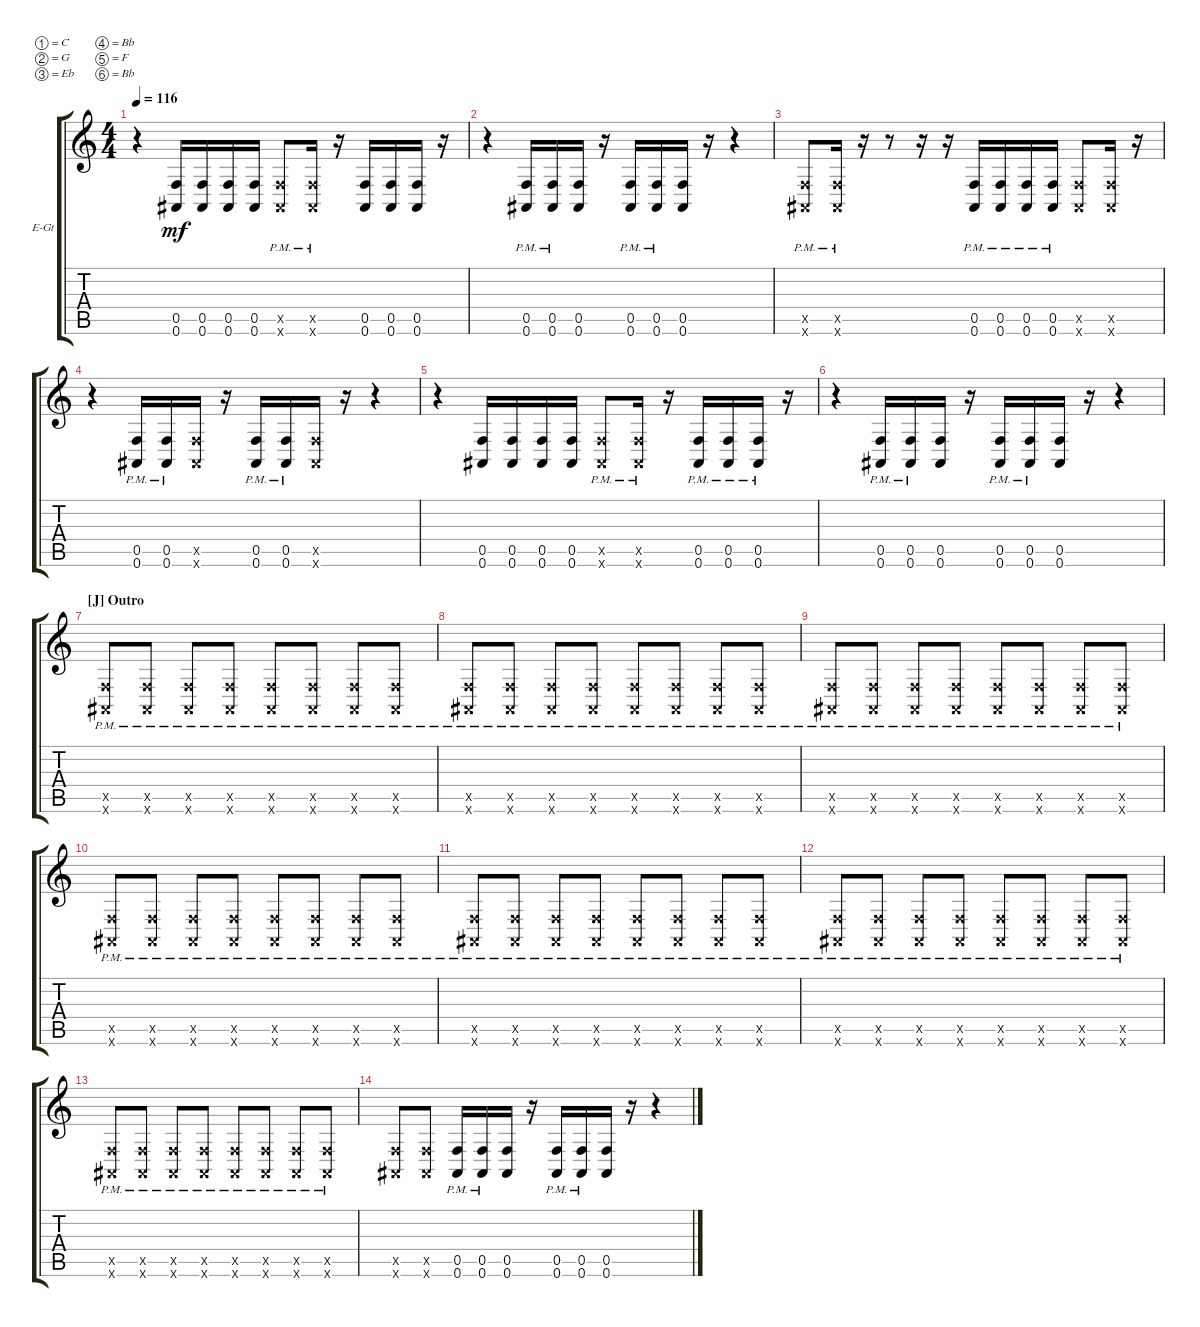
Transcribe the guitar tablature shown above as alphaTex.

\defaultSystemsLayout 4
\bracketExtendMode groupsimilarinstruments
\firstSystemTrackNameOrientation horizontal
\otherSystemsTrackNameOrientation horizontal
\track ("Guitar 2" "E-Gt") {instrument electricguitarclean}
\staff {score tabs}
\tuning (C4 G3 Eb3 Bb2 F2 Bb1)
\ts (4 4)
\tempo 116
\clef g2
\ks c
r.4{dy mf} (0.6 0.5).16 (0.6 0.5).16 (0.6 0.5).16 (0.6 0.5).16 (0.6{pm x} 0.5{pm x}).8 (0.6{pm x} 0.5{pm x}).16 r.16 (0.6 0.5).16 (0.6 0.5).16 (0.6 0.5).16 r.16 |
r.4 (0.6{pm} 0.5{pm}).16 (0.6{pm} 0.5{pm}).16 (0.6 0.5).16 r.16 (0.6{pm} 0.5{pm}).16 (0.6{pm} 0.5{pm}).16 (0.6 0.5).16 r.16 r.4 |
(0.6{pm x} 0.5{pm x}).8 (0.6{pm x} 0.5{pm x}).16 r.16 r.8 r.16 r.16 (0.6 0.5{pm}).16 (0.6 0.5{pm}).16 (0.6 0.5{pm}).16 (0.6 0.5{pm}).16 (0.6{x} 0.5{x}).8 (0.6{x} 0.5{x}).16 r.16 |
r.4 (0.6{pm} 0.5{pm}).16 (0.6{pm} 0.5{pm}).16 (0.6{x} 0.5{x}).16 r.16 (0.6{pm} 0.5{pm}).16 (0.6{pm} 0.5{pm}).16 (0.6{x} 0.5{x}).16 r.16 r.4 |
r.4 (0.6 0.5).16 (0.6 0.5).16 (0.6 0.5).16 (0.6 0.5).16 (0.6{pm x} 0.5{pm x}).8 (0.6{pm x} 0.5{pm x}).16 r.16 (0.6{pm} 0.5{pm}).16 (0.6{pm} 0.5{pm}).16 (0.6{pm} 0.5{pm}).16 r.16 |
r.4 (0.6{pm} 0.5{pm}).16 (0.6{pm} 0.5{pm}).16 (0.6 0.5).16 r.16 (0.6{pm} 0.5{pm}).16 (0.6{pm} 0.5{pm}).16 (0.6 0.5).16 r.16 r.4 |
\section ("J" "Outro")
(0.6{pm x} 0.5{pm x}).8 (0.6{pm x} 0.5{pm x}).8 (0.6{pm x} 0.5{pm x}).8 (0.6{pm x} 0.5{pm x}).8 (0.6{pm x} 0.5{pm x}).8 (0.6{pm x} 0.5{pm x}).8 (0.6{pm x} 0.5{pm x}).8 (0.6{pm x} 0.5{pm x}).8 |
(0.6{pm x} 0.5{pm x}).8 (0.6{pm x} 0.5{pm x}).8 (0.6{pm x} 0.5{pm x}).8 (0.6{pm x} 0.5{pm x}).8 (0.6{pm x} 0.5{pm x}).8 (0.6{pm x} 0.5{pm x}).8 (0.6{pm x} 0.5{pm x}).8 (0.6{pm x} 0.5{pm x}).8 |
(0.6{pm x} 0.5{pm x}).8 (0.6{pm x} 0.5{pm x}).8 (0.6{pm x} 0.5{pm x}).8 (0.6{pm x} 0.5{pm x}).8 (0.6{pm x} 0.5{pm x}).8 (0.6{pm x} 0.5{pm x}).8 (0.6{pm x} 0.5{pm x}).8 (0.6{pm x} 0.5{pm x}).8 |
(0.6{pm x} 0.5{pm x}).8 (0.6{pm x} 0.5{pm x}).8 (0.6{pm x} 0.5{pm x}).8 (0.6{pm x} 0.5{pm x}).8 (0.6{pm x} 0.5{pm x}).8 (0.6{pm x} 0.5{pm x}).8 (0.6{pm x} 0.5{pm x}).8 (0.6{pm x} 0.5{pm x}).8 |
(0.6{pm x} 0.5{pm x}).8 (0.6{pm x} 0.5{pm x}).8 (0.6{pm x} 0.5{pm x}).8 (0.6{pm x} 0.5{pm x}).8 (0.6{pm x} 0.5{pm x}).8 (0.6{pm x} 0.5{pm x}).8 (0.6{pm x} 0.5{pm x}).8 (0.6{pm x} 0.5{pm x}).8 |
(0.6{pm x} 0.5{pm x}).8 (0.6{pm x} 0.5{pm x}).8 (0.6{pm x} 0.5{pm x}).8 (0.6{pm x} 0.5{pm x}).8 (0.6{pm x} 0.5{pm x}).8 (0.6{pm x} 0.5{pm x}).8 (0.6{pm x} 0.5{pm x}).8 (0.6{pm x} 0.5{pm x}).8 |
(0.6{pm x} 0.5{pm x}).8 (0.6{pm x} 0.5{pm x}).8 (0.6{pm x} 0.5{pm x}).8 (0.6{pm x} 0.5{pm x}).8 (0.6{pm x} 0.5{pm x}).8 (0.6{pm x} 0.5{pm x}).8 (0.6{pm x} 0.5{pm x}).8 (0.6{pm x} 0.5{pm x}).8 |
(0.6{x} 0.5{x}).8 (0.6{x} 0.5{x}).8 (0.6{pm} 0.5{pm}).16 (0.6{pm} 0.5{pm}).16 (0.6 0.5).16 r.16 (0.6{pm} 0.5{pm}).16 (0.6{pm} 0.5{pm}).16 (0.6 0.5).16 r.16 r.4
